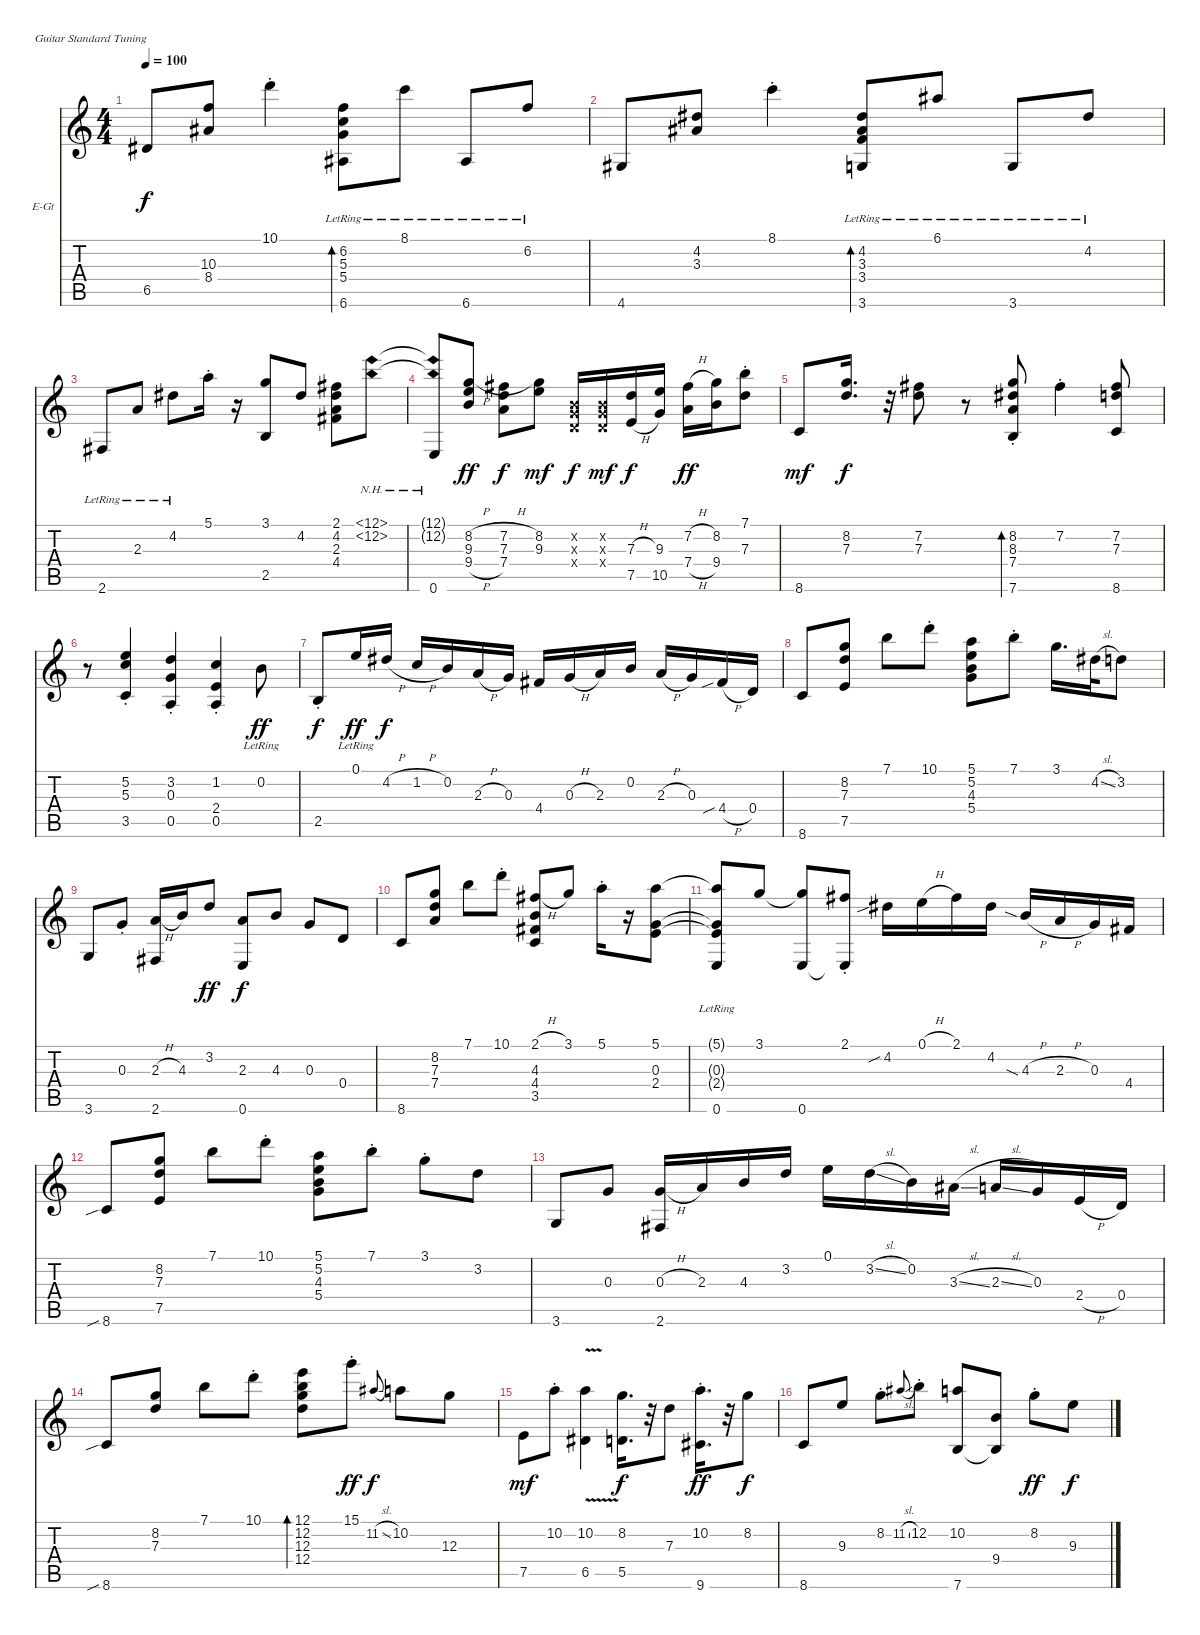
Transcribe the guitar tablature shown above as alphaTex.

\defaultSystemsLayout 4
\bracketExtendMode nobrackets
\firstSystemTrackNameOrientation horizontal
\otherSystemsTrackNameOrientation horizontal
\track ("Jazz Guitar" "E-Gt") {instrument electricguitarjazz}
\staff {score tabs}
\tuning (E4 B3 G3 D3 A2 E2)
\ts (4 4)
\tempo 100
\clef g2
\ks c
6.5.8{dy f} (8.4 10.3).8 10.1{st}.4 (6.2{lr} 5.3{lr} 5.4{lr} 6.6{lr}).8{bd 114} 8.1{lr}.8 6.6{lr}.8 6.2{lr}.8 |
4.6.8 (4.2 3.3).8 8.1{st}.4 (4.2{lr} 3.3{lr} 3.4{lr} 3.6{lr}).8{bd 114} 6.1{lr}.8 3.6{lr}.8 4.2{lr}.8 |
2.6{lr}.8 2.3{lr}.8 4.2{lr}.8 5.1{st}.16 r.16 (3.1 2.5).8 4.2.8 (2.1 4.2 2.3 4.4).8 (12.2{nh} 12.1{nh}).8 |
(0.6 12.2{nh t} 12.1{nh t}).8 (9.4{h} 9.3{h} 8.2{h}).8{dy ff} (7.2{h} 7.3{h} 7.4).8{dy f} (9.3 8.2).8{dy mf} (0.4{x} 0.3{x} 0.2{x}).16{dy f} (0.4{x} 0.3{x} 0.2{x}).16{dy mf} (7.3{h} 7.5{h}).16{dy f} (10.5 9.3).16 (7.4{h} 7.2{h}).16{dy ff} (8.2 9.4).16 (7.3{st} 7.1{st}).8 |
8.6.8{dy mf} (8.2 7.3).16{d dy f} r.32 (7.2 7.3).8 r.8 (7.4{st} 8.3{st} 8.2{st} 7.6).8{bd 122} 7.2{st}.4 (7.2 7.3 8.6).8 |
r.8 (5.2{st} 5.3{st} 3.5{st}).4 (3.2{st} 0.3{st} 0.5{st}).4 (1.2{st} 2.4{st} 0.5{st}).4 0.2{lr}.8{dy ff} |
2.5{st}.8{dy f} 0.1{lr}.16{dy ff} 4.2{h}.16{dy f} 1.2{h}.16 0.2.16 2.3{h}.16 0.3.16 4.4.16 0.3{h}.16 2.3.16 0.2.16 2.3{h}.16 0.3.16 4.4{sib h}.16 0.4.16 |
8.6.8 (7.3 8.2 7.5).8 7.1.8 10.1{st}.8 (5.1 5.2 4.3 5.4).8 7.1{st}.8 3.1.16{d} 4.2{sl}.32 3.2.8 |
3.6.8 0.3{st}.8 (2.3{h} 2.6).16 4.3.16 3.2.8{dy ff} (2.3 0.6).8{dy f} 4.3.8 0.3.8 0.4.8 |
8.6.8 (7.3 8.2 7.4).8 7.1.8 10.1{st}.8 (2.1{h} 4.3 4.4 3.5).8 3.1.8 5.1{st}.16 r.16 (5.1 2.4 0.3).8 |
(0.6{lr} 2.4{t} 5.1{t} 0.3{t}).8 3.1.8 (0.6 3.1{t}).8 (2.1{st} 0.6{t}).8 4.2{sib}.16 0.1{h}.16 2.1.16 4.2.16 4.3{sia h}.16 2.3{h}.16 0.3.16 4.4.16 |
8.6{sib}.8 (7.3 8.2 7.5).8 7.1.8 10.1{st}.8 (5.1 5.2 4.3 5.4).8 7.1{st}.8 3.1{st}.8 3.2.8 |
3.6.8 0.3.8 (0.3{h} 2.6).16 2.3.16 4.3.16 3.2.16 0.1.16 3.2{sl}.16 0.2.16 3.3{sl}.16 2.3{sl}.16 0.3.16 2.4{h}.16 0.4.16 |
8.6{sib}.8 (7.3 8.2).8 7.1.8 10.1{st}.8 (12.1 12.2 12.3 12.4).8{bd 115} 15.1{st}.8{dy ff} 11.2{sl}.8{gr onbeat dy f} 10.2.8 12.3.8 |
7.5.8{dy mf} 10.2{st}.8 (10.2{v} 6.5{v}).4 (5.5 8.2).16{d dy f} r.32 7.3.8 (10.2{st} 9.6{st}).16{d dy ff} r.32 8.2.8{dy f} |
8.6.8 9.3.8 8.2{st}.8 11.2{sl}.8{gr onbeat} 12.2{st}.8 (10.2 7.6).8 (9.4 7.6{t}).8 8.2{st}.8{dy ff} 9.3.8{dy f}
